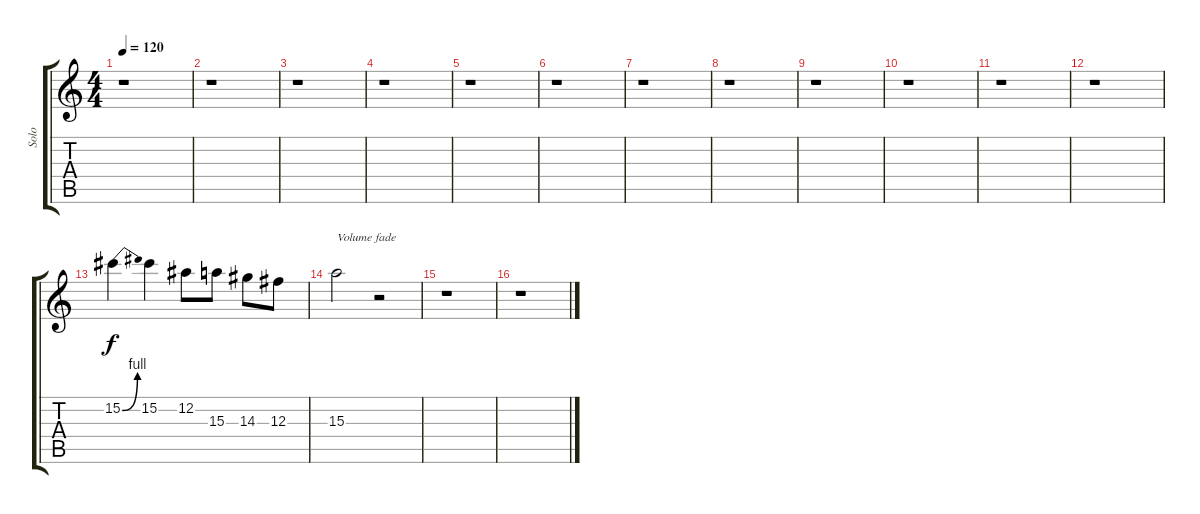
\track ("Solo" "Solo") {instrument distortionguitar}
\staff {score tabs}
\tuning (Eb4 Bb3 Gb3 Db3 Ab2 Eb2) {hide}
\ts (4 4)
\tempo 120
\clef g2
\ks c
r.1{dy f} |
r.1 |
r.1 |
r.1 |
r.1 |
r.1 |
r.1 |
r.1 |
r.1 |
r.1 |
r.1 |
r.1 |
15.2{be (bend 0 0 60 4)}.4 15.2.4 12.2.8 15.3.8 14.3.8 12.3.8 |
15.3.2{txt "Volume fade"} r.2 |
r.1 |
r.1
